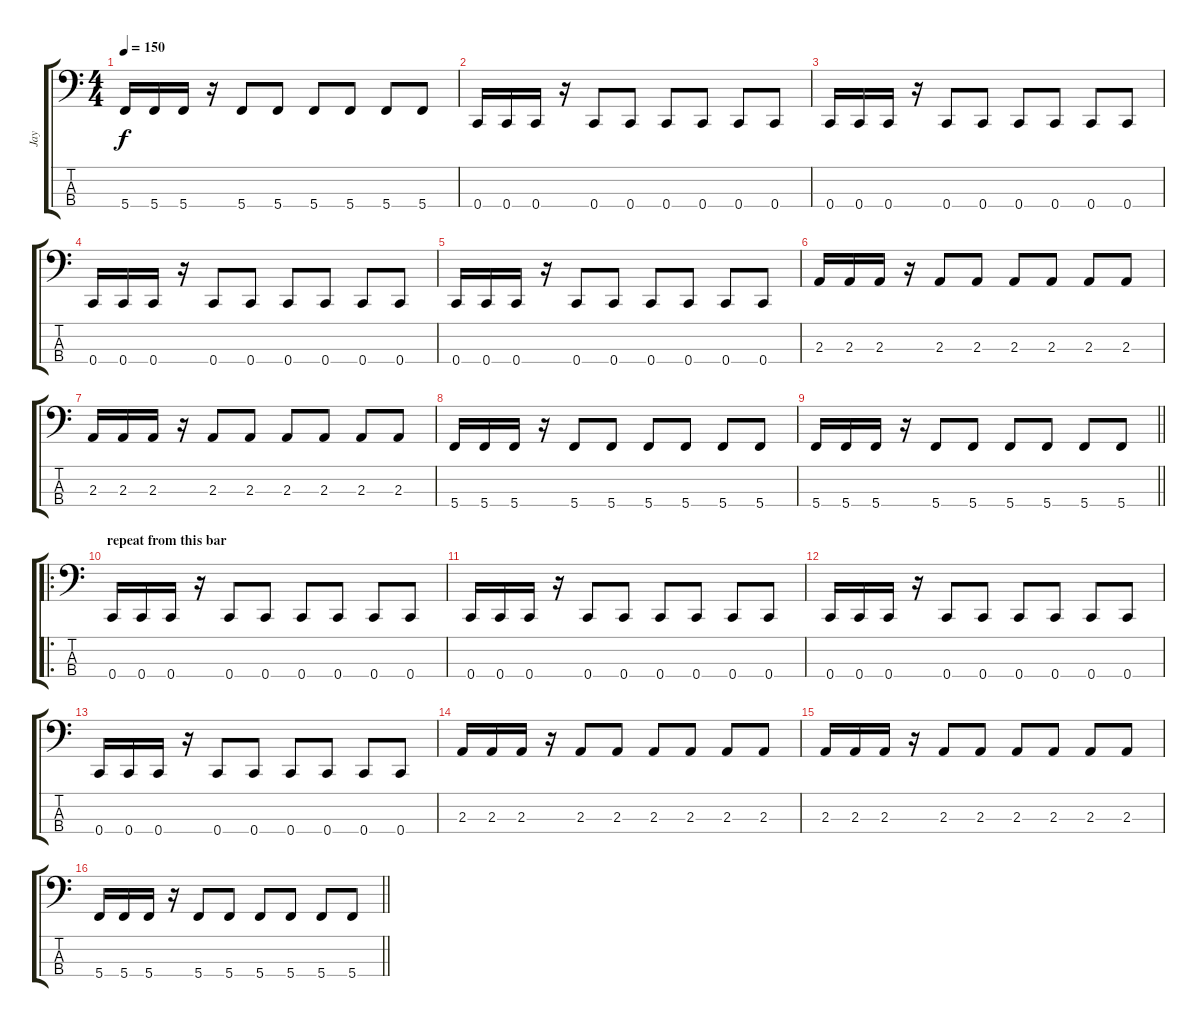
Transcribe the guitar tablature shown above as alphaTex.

\track ("Jay" "Jay") {instrument electricbassfinger}
\staff {score tabs}
\tuning (F2 C2 G1 C1) {hide}
\ts (4 4)
\tempo 150
\clef f4
\ks c
5.4.16{dy f} 5.4.16 5.4.16 r.16 5.4.8 5.4.8 5.4.8 5.4.8 5.4.8 5.4.8 |
0.4.16 0.4.16 0.4.16 r.16 0.4.8 0.4.8 0.4.8 0.4.8 0.4.8 0.4.8 |
0.4.16 0.4.16 0.4.16 r.16 0.4.8 0.4.8 0.4.8 0.4.8 0.4.8 0.4.8 |
0.4.16 0.4.16 0.4.16 r.16 0.4.8 0.4.8 0.4.8 0.4.8 0.4.8 0.4.8 |
0.4.16 0.4.16 0.4.16 r.16 0.4.8 0.4.8 0.4.8 0.4.8 0.4.8 0.4.8 |
2.3.16 2.3.16 2.3.16 r.16 2.3.8 2.3.8 2.3.8 2.3.8 2.3.8 2.3.8 |
2.3.16 2.3.16 2.3.16 r.16 2.3.8 2.3.8 2.3.8 2.3.8 2.3.8 2.3.8 |
5.4.16 5.4.16 5.4.16 r.16 5.4.8 5.4.8 5.4.8 5.4.8 5.4.8 5.4.8 |
\barLineRight lightlight
5.4.16 5.4.16 5.4.16 r.16 5.4.8 5.4.8 5.4.8 5.4.8 5.4.8 5.4.8 |
\ro
\section ("" "repeat from this bar")
0.4.16 0.4.16 0.4.16 r.16 0.4.8 0.4.8 0.4.8 0.4.8 0.4.8 0.4.8 |
0.4.16 0.4.16 0.4.16 r.16 0.4.8 0.4.8 0.4.8 0.4.8 0.4.8 0.4.8 |
0.4.16 0.4.16 0.4.16 r.16 0.4.8 0.4.8 0.4.8 0.4.8 0.4.8 0.4.8 |
0.4.16 0.4.16 0.4.16 r.16 0.4.8 0.4.8 0.4.8 0.4.8 0.4.8 0.4.8 |
2.3.16 2.3.16 2.3.16 r.16 2.3.8 2.3.8 2.3.8 2.3.8 2.3.8 2.3.8 |
2.3.16 2.3.16 2.3.16 r.16 2.3.8 2.3.8 2.3.8 2.3.8 2.3.8 2.3.8 |
\barLineRight lightlight
5.4.16 5.4.16 5.4.16 r.16 5.4.8 5.4.8 5.4.8 5.4.8 5.4.8 5.4.8
